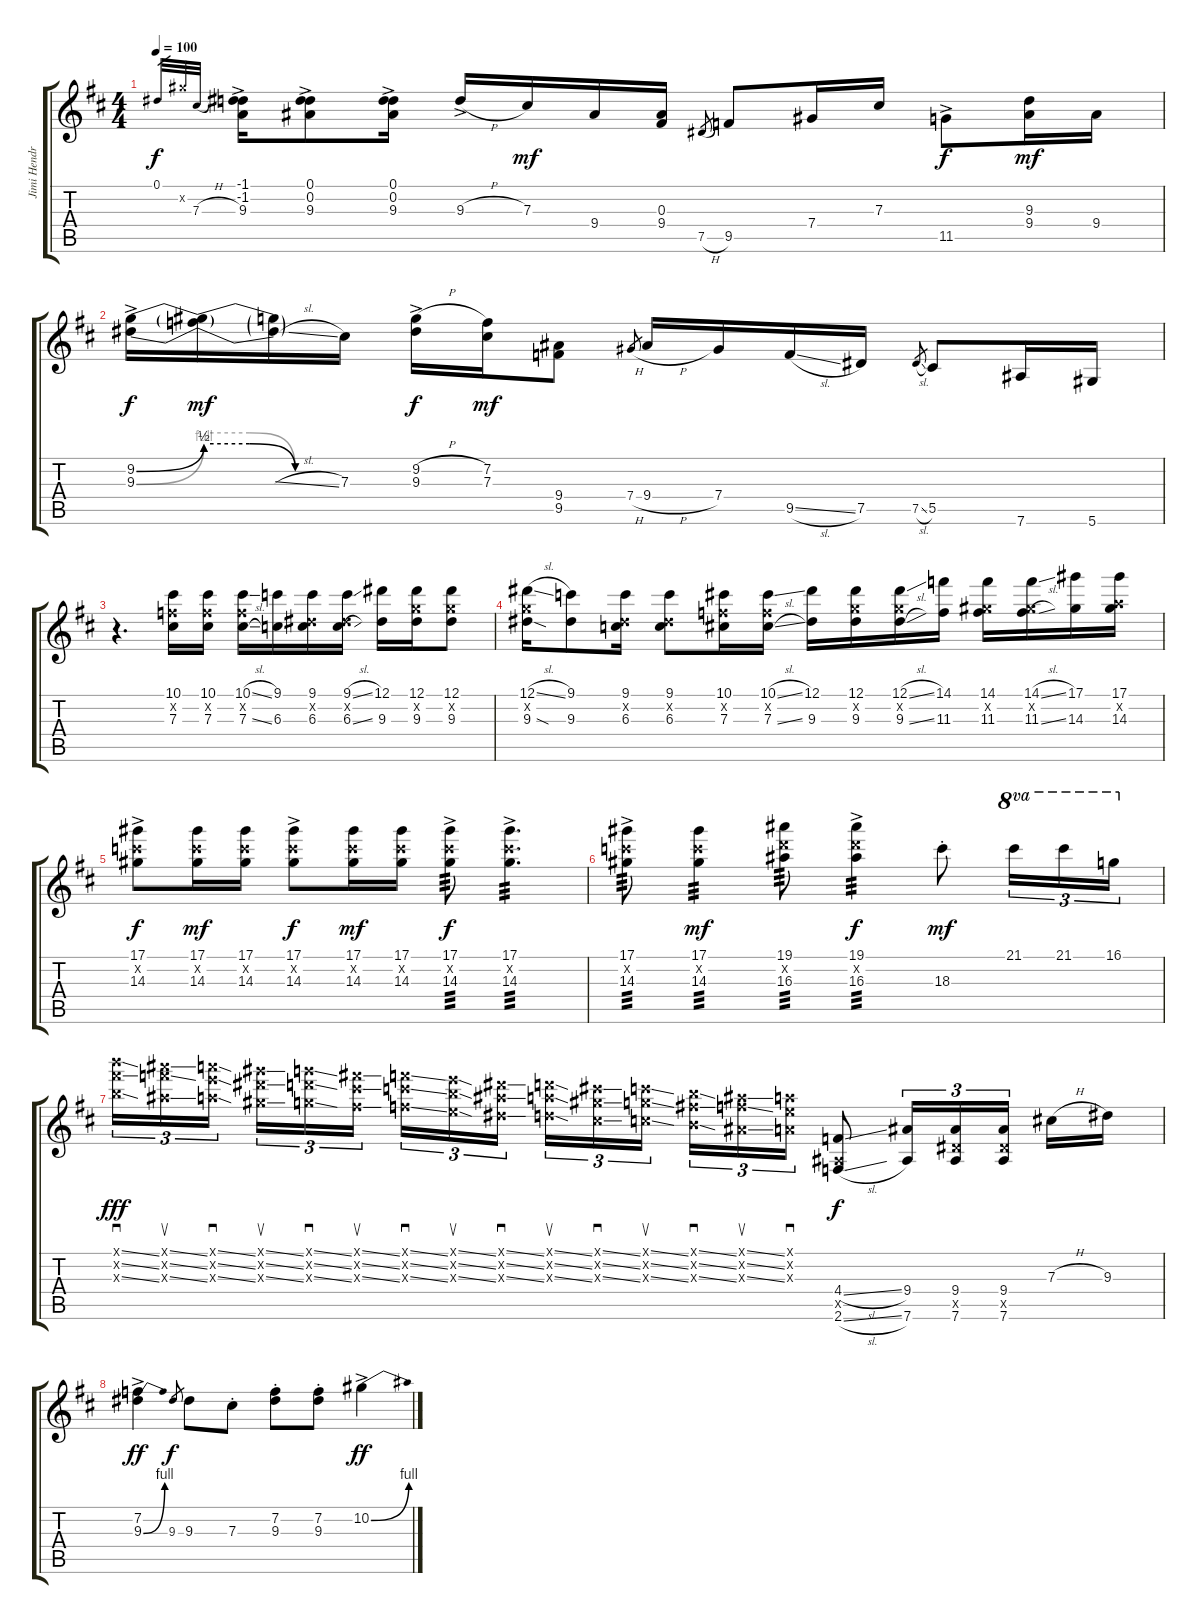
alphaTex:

\track ("Jimi Hendrix-Distortion Gtr. Tuned Down " "Jimi Hendr") {instrument distortionguitar}
\staff {score tabs}
\tuning (Eb4 Bb3 Gb3 Db3 Ab2 Eb2) {hide}
\ts (4 4)
\tempo 100
\clef g2
\ks d
0.1.32{gr dy f} 10.2{x}.32{gr} 7.3{h}.32{gr} (-1.1 -1.2 9.3{ac}).16 (0.1{ac} 0.2{ac} 9.3{ac}).8 (0.1{ac} 0.2{ac} 9.3{ac}).16 9.3{h ac}.16 7.3.16{dy mf} 9.4.16 (0.3 9.4).16 7.5{h}.8{gr} 9.5.8 7.4.16 7.3.16 11.5{ac}.8{dy f} (9.3 9.4).16{dy mf} 9.4.16 |
(9.2{be (bend 0 0 60 2) ac} 9.3{be (bend 0 0 60 4) ac}).16{dy f} (9.2{be (custom 0 2 20 2 40 0 60 0) t} 9.3{be (custom 0 4 20 4 40 0 60 0) t}).16{dy mf} (9.2{t} 9.3{sl t}).16 7.3.16 (9.2{h ac} 9.3{ac}).16{dy f} (7.2 7.3).16{dy mf} (9.4 9.5).8 7.4{h}.8{gr} 9.4{h}.16 7.4.16 9.5{sl}.16 7.5.16 7.5{sl}.8{gr} 5.5.8 7.6.16 5.6.16 |
r.4{d} (10.1 7.2{x} 7.3).16 (10.1 7.2{x} 7.3).16 (10.1{sl} 7.2{x} 7.3{sl}).16 (9.1 6.3).16 (9.1 5.2{x} 6.3).16 (9.1{sl} 5.2{x} 6.3{sl}).16 (12.1 9.3).16 (12.1 9.2{x} 9.3).16 (12.1 9.2{x} 9.3).8 |
(12.1{sl} 9.2{x} 9.3{sod}).16 (9.1 9.3).8 (9.1 5.2{x} 6.3).16 (9.1 5.2{x} 6.3).8 (10.1 7.2{x} 7.3).16 (10.1{sl} 7.2{x} 7.3{sl}).16 (12.1 9.3).16 (12.1 9.2{x} 9.3).16 (12.1{sl} 9.2{x} 9.3{sl}).16 (14.1 11.3).16 (14.1 10.2{x} 11.3).16 (14.1{sl} 10.2{x} 11.3{sl}).16 (17.1 14.3).16 (17.1 11.2{x} 14.3).16 |
(17.1{ac} 14.2{ac x} 14.3{ac}).8{dy f} (17.1 14.2{x} 14.3).16{dy mf} (17.1 14.2{x} 14.3).16 (17.1{ac} 14.2{ac x} 14.3{ac}).8{dy f} (17.1 14.2{x} 14.3).16{dy mf} (17.1 14.2{x} 14.3).16 (17.1{ac} 14.2{ac x} 14.3{ac}).8{tp 3 dy f} (17.1{ac} 14.2{ac x} 14.3{ac}).4{d tp 3} |
(17.1{ac} 14.2{ac x} 14.3{ac}).8{tp 3} (17.1 14.2{x} 14.3).4{tp 3 dy mf} (19.1 16.2{x} 16.3).8{tp 3} (19.1{ac} 16.2{ac x} 16.3{ac}).4{tp 3 dy f} 18.3{st}.8{dy mf} 21.1.16{tu (3 2) ot 8va} 21.1.16{tu (3 2) ot 8va} 16.1.16{tu (3 2) ot 8va} |
(20.1{ss x} 20.2{ss x} 17.3{ss x}).16{sd tu (3 2) dy fff} (19.1{ss x} 19.2{ss x} 16.3{ss x}).16{su tu (3 2)} (18.1{ss x} 18.2{ss x} 15.3{ss x}).16{sd tu (3 2) beam splitsecondary} (17.1{ss x} 17.2{ss x} 14.3{ss x}).16{su tu (3 2)} (16.1{ss x} 16.2{ss x} 13.3{ss x}).16{sd tu (3 2)} (15.1{ss x} 15.2{ss x} 12.3{ss x}).16{su tu (3 2)} (14.1{ss x} 14.2{ss x} 11.3{ss x}).16{sd tu (3 2)} (13.1{ss x} 13.2{ss x} 10.3{ss x}).16{su tu (3 2)} (12.1{ss x} 12.2{ss x} 9.3{ss x}).16{sd tu (3 2) beam splitsecondary} (11.1{ss x} 11.2{ss x} 8.3{ss x}).16{su tu (3 2)} (10.1{ss x} 10.2{ss x} 7.3{ss x}).16{sd tu (3 2)} (9.1{ss x} 9.2{ss x} 6.3{ss x}).16{su tu (3 2)} (8.1{ss x} 8.2{ss x} 5.3{ss x}).16{sd tu (3 2)} (7.1{ss x} 7.2{ss x} 4.3{ss x}).16{su tu (3 2)} (6.1{x} 6.2{x} 3.3{x}).16{sd tu (3 2)} (4.4{sl} 2.5{x} 2.6{sl}).8{dy f} (9.4 7.6).16{tu (3 2)} (9.4 7.5{x} 7.6).16{tu (3 2)} (9.4 7.5{x} 7.6).16{tu (3 2) beam splitsecondary} 7.3{h}.16 9.3.16 |
(7.2{ac} 9.3{be (bend 0 0 60 4) ac}).4{dy ff} 9.3.8{gr dy f} 9.3.8 7.3{st}.8 (7.2{st} 9.3{st}).8 (7.2{st} 9.3{st}).8 10.2{be (bend 0 0 60 4) ac}.4{dy ff}
